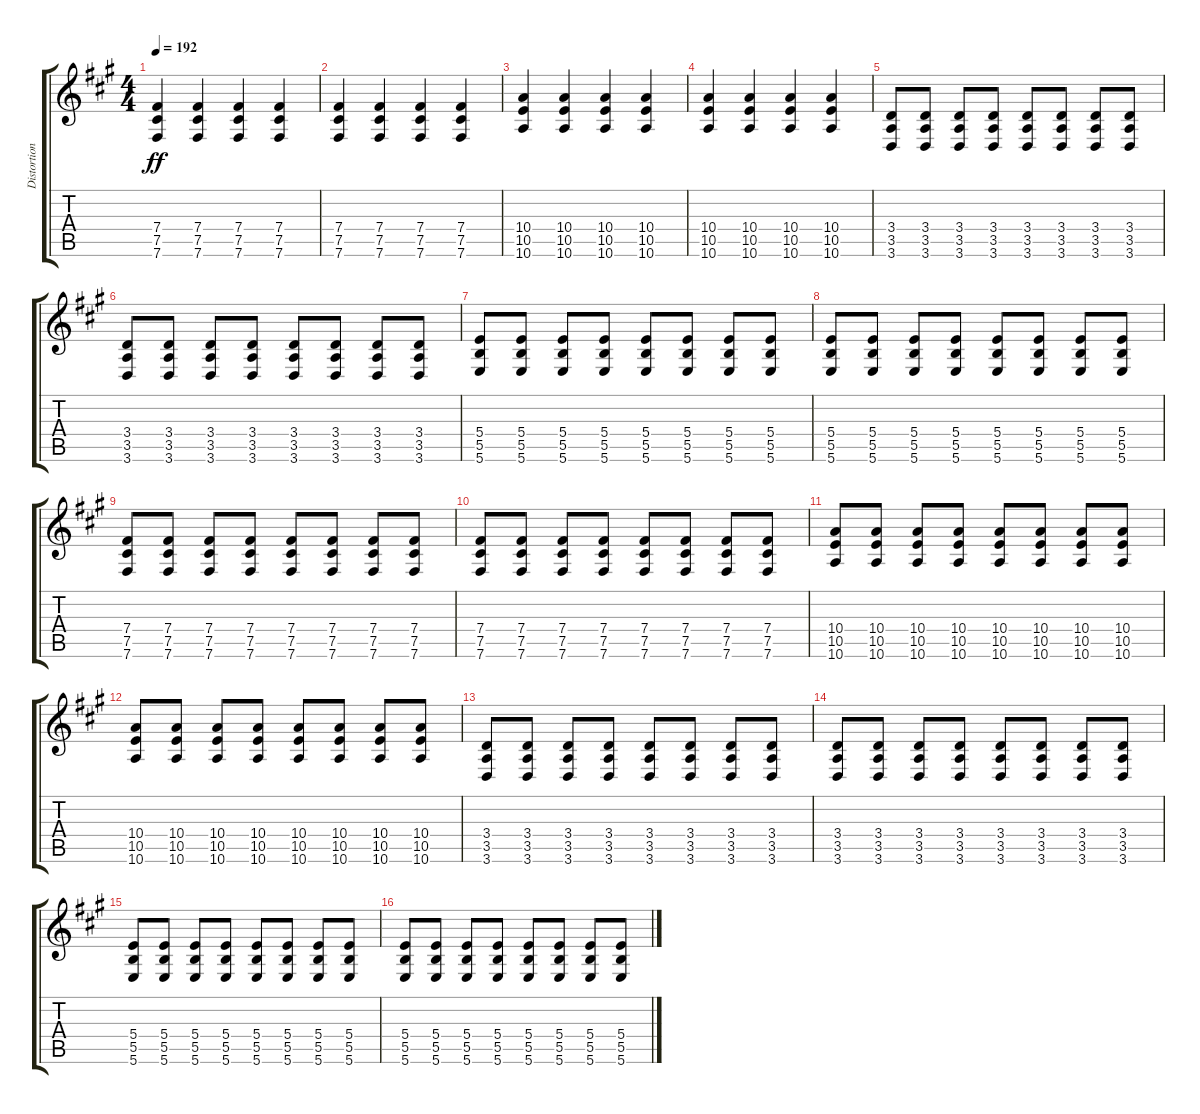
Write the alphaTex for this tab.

\track ("Distortion Guitar 1" "Distortion") {instrument distortionguitar}
\staff {score tabs}
\tuning (Db4 Ab3 E3 B2 Gb2 B1) {hide}
\ts (4 4)
\tempo 192
\clef g2
\ks a
(7.4 7.5 7.6).4{dy ff} (7.4 7.5 7.6).4 (7.4 7.5 7.6).4 (7.4 7.5 7.6).4 |
(7.4 7.5 7.6).4 (7.4 7.5 7.6).4 (7.4 7.5 7.6).4 (7.4 7.5 7.6).4 |
(10.4 10.5 10.6).4 (10.4 10.5 10.6).4 (10.4 10.5 10.6).4 (10.4 10.5 10.6).4 |
(10.4 10.5 10.6).4 (10.4 10.5 10.6).4 (10.4 10.5 10.6).4 (10.4 10.5 10.6).4 |
(3.4 3.5 3.6).8 (3.4 3.5 3.6).8 (3.4 3.5 3.6).8 (3.4 3.5 3.6).8 (3.4 3.5 3.6).8 (3.4 3.5 3.6).8 (3.4 3.5 3.6).8 (3.4 3.5 3.6).8 |
(3.4 3.5 3.6).8 (3.4 3.5 3.6).8 (3.4 3.5 3.6).8 (3.4 3.5 3.6).8 (3.4 3.5 3.6).8 (3.4 3.5 3.6).8 (3.4 3.5 3.6).8 (3.4 3.5 3.6).8 |
(5.4 5.5 5.6).8 (5.4 5.5 5.6).8 (5.4 5.5 5.6).8 (5.4 5.5 5.6).8 (5.4 5.5 5.6).8 (5.4 5.5 5.6).8 (5.4 5.5 5.6).8 (5.4 5.5 5.6).8 |
(5.4 5.5 5.6).8 (5.4 5.5 5.6).8 (5.4 5.5 5.6).8 (5.4 5.5 5.6).8 (5.4 5.5 5.6).8 (5.4 5.5 5.6).8 (5.4 5.5 5.6).8 (5.4 5.5 5.6).8 |
(7.4 7.5 7.6).8 (7.4 7.5 7.6).8 (7.4 7.5 7.6).8 (7.4 7.5 7.6).8 (7.4 7.5 7.6).8 (7.4 7.5 7.6).8 (7.4 7.5 7.6).8 (7.4 7.5 7.6).8 |
(7.4 7.5 7.6).8 (7.4 7.5 7.6).8 (7.4 7.5 7.6).8 (7.4 7.5 7.6).8 (7.4 7.5 7.6).8 (7.4 7.5 7.6).8 (7.4 7.5 7.6).8 (7.4 7.5 7.6).8 |
(10.4 10.5 10.6).8 (10.4 10.5 10.6).8 (10.4 10.5 10.6).8 (10.4 10.5 10.6).8 (10.4 10.5 10.6).8 (10.4 10.5 10.6).8 (10.4 10.5 10.6).8 (10.4 10.5 10.6).8 |
(10.4 10.5 10.6).8 (10.4 10.5 10.6).8 (10.4 10.5 10.6).8 (10.4 10.5 10.6).8 (10.4 10.5 10.6).8 (10.4 10.5 10.6).8 (10.4 10.5 10.6).8 (10.4 10.5 10.6).8 |
(3.4 3.5 3.6).8 (3.4 3.5 3.6).8 (3.4 3.5 3.6).8 (3.4 3.5 3.6).8 (3.4 3.5 3.6).8 (3.4 3.5 3.6).8 (3.4 3.5 3.6).8 (3.4 3.5 3.6).8 |
(3.4 3.5 3.6).8 (3.4 3.5 3.6).8 (3.4 3.5 3.6).8 (3.4 3.5 3.6).8 (3.4 3.5 3.6).8 (3.4 3.5 3.6).8 (3.4 3.5 3.6).8 (3.4 3.5 3.6).8 |
(5.4 5.5 5.6).8 (5.4 5.5 5.6).8 (5.4 5.5 5.6).8 (5.4 5.5 5.6).8 (5.4 5.5 5.6).8 (5.4 5.5 5.6).8 (5.4 5.5 5.6).8 (5.4 5.5 5.6).8 |
(5.4 5.5 5.6).8 (5.4 5.5 5.6).8 (5.4 5.5 5.6).8 (5.4 5.5 5.6).8 (5.4 5.5 5.6).8 (5.4 5.5 5.6).8 (5.4 5.5 5.6).8 (5.4 5.5 5.6).8
